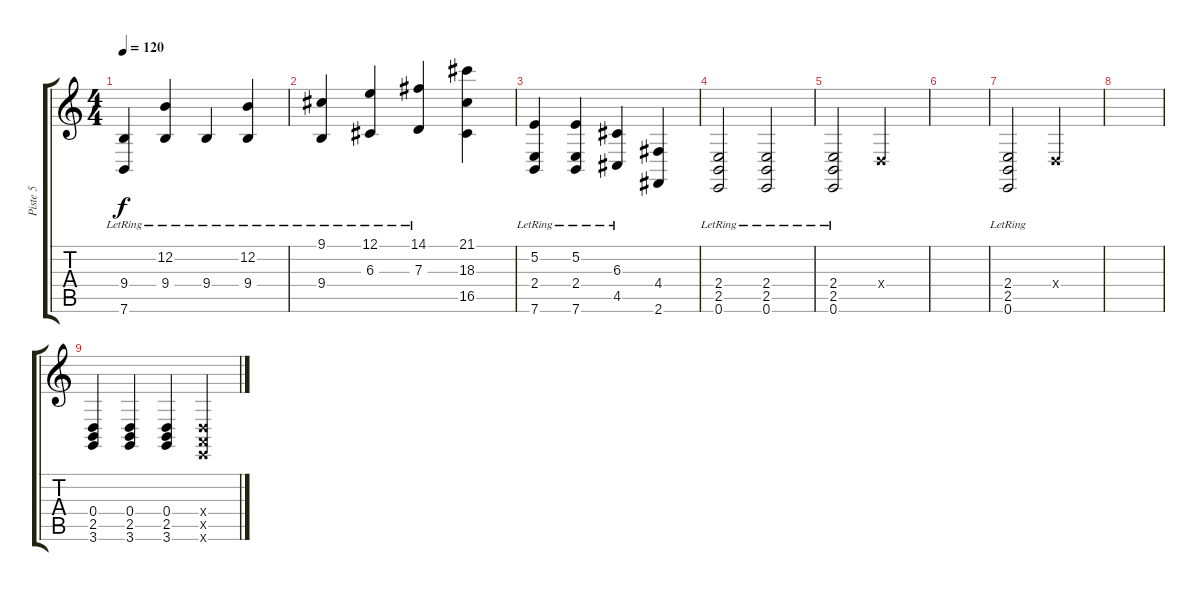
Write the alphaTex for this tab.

\track ("Piste 5" "Piste 5") {instrument acousticgrandpiano}
\staff {score tabs}
\tuning (E4 B3 G3 D3 A2 E2) {hide}
\ts (4 4)
\tempo 120
\clef g2
\ks c
(9.4{lr} 7.6).4{dy f} (12.2{lr} 9.4).4 9.4{lr}.4 (12.2{lr} 9.4).4 |
(9.1 9.4{lr}).4 (12.1 6.3{lr}).4 (14.1 7.3{lr}).4 (21.1 18.3 16.5).4 |
(5.2{lr} 2.4 7.6).4 (5.2{lr} 2.4 7.6).4 (6.3{lr} 4.5).4 (4.4 2.6).4 |
(2.4{lr} 2.5{lr} 0.6{lr}).2 (2.4{lr} 2.5{lr} 0.6{lr}).2 |
(2.4{lr} 2.5{lr} 0.6{lr}).2 0.4{x}.2 |
|
(2.4{lr} 2.5{lr} 0.6{lr}).2 0.4{x}.2 |
|
(0.4 2.5 3.6).4 (0.4 2.5 3.6).4 (0.4 2.5 3.6).4 (0.4{x} 0.5{x} 0.6{x}).4
